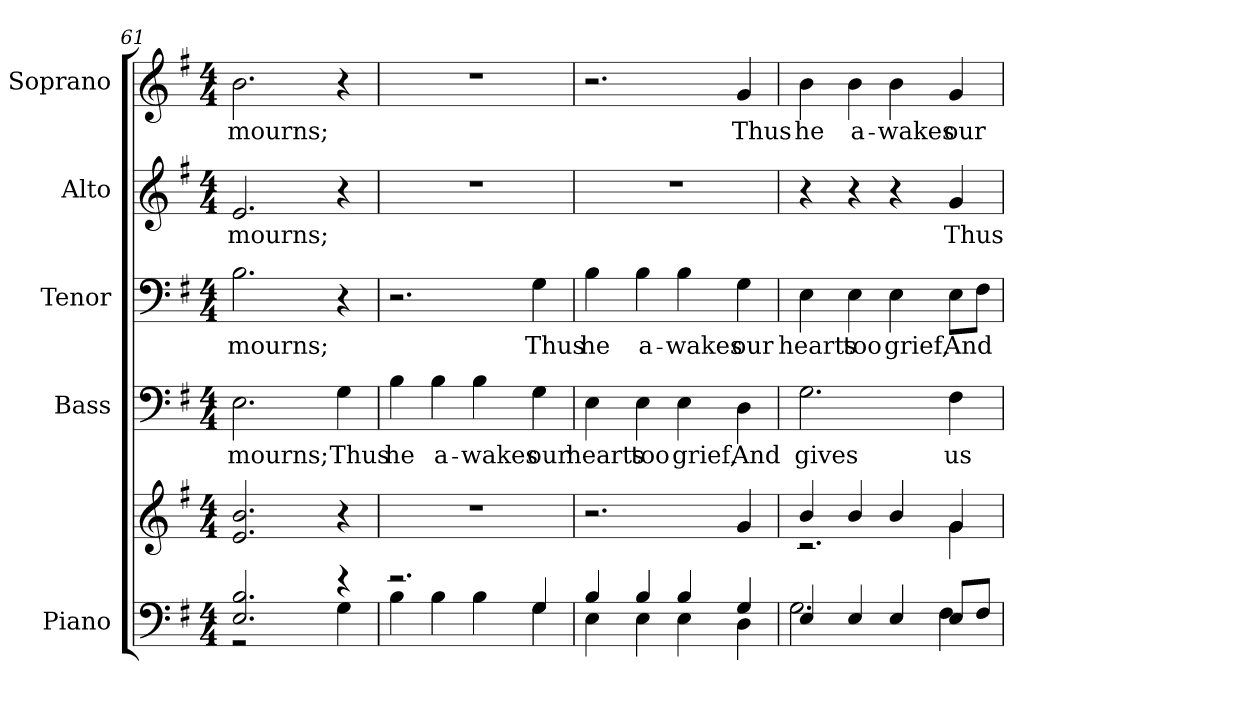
**kern	**kern	**kern	**text	**kern	**text	**kern	**text	**kern	**text
*part5	*part5	*part4	*part4	*part3	*part3	*part2	*part2	*part1	*part1
*staff6	*staff5	*staff4	*staff4	*staff3	*staff3	*staff2	*staff2	*staff1	*staff1
*I"Piano	*	*I"Bass	*	*I"Tenor	*	*I"Alto	*	*I"Soprano	*
*I'Pno.	*	*I'B.	*	*I'T.	*	*I'A.	*	*I'S.	*
*clefF4	*clefG2	*clefF4	*	*clefF4	*	*clefG2	*	*clefG2	*
*k[f#]	*k[f#]	*k[f#]	*	*k[f#]	*	*k[f#]	*	*k[f#]	*
*G:	*G:	*G:	*	*G:	*	*G:	*	*G:	*
*M4/4	*M4/4	*M4/4	*	*M4/4	*	*M4/4	*	*M4/4	*
=61	=61	=61	=61	=61	=61	=61	=61	=61	=61
*^	*	*	*	*	*	*	*	*	*
!	!	!	!	!LO:LY:b:color=#000000	!	!	!	!	!	!
!	!	!	!	!	!	!LO:LY:b:color=#000000	!	!	!	!
!	!	!	!	!	!	!	!	!LO:LY:b:color=#000000	!	!
!	!	!	!	!	!	!	!	!	!	!LO:LY:b:color=#000000
2.Ei/ 2.Bi	2r	2.ei/ 2.bi	2.Ei\	mourns;	2.Bi\	mourns;	2.ei/	mourns;	2.bi\	mourns;
.	4ryy	.	.	.	.	.	.	.	.	.
!	!	!	!	!LO:LY:b:color=#000000	!	!	!	!	!	!
4r	4Gi\	4r	4Gi\	Thus	4r	.	4r	.	4r	.
!!LO:LB:g=z
=62	=62	=62	=62	=62	=62	=62	=62	=62	=62	=62
!	!	!	!	!LO:LY:b:color=#000000	!	!	!	!	!	!
2.r	4Bi\	1r	4Bi\	he	2.r	.	1r	.	1r	.
!	!	!	!	!LO:LY:b:color=#000000	!	!	!	!	!	!
.	4Bi\	.	4Bi\	a-	.	.	.	.	.	.
!	!	!	!	!LO:LY:b:color=#000000	!	!	!	!	!	!
.	4Bi\	.	4Bi\	-wakes	.	.	.	.	.	.
!	!	!	!	!LO:LY:b:color=#000000	!	!	!	!	!	!
!	!	!	!	!	!	!LO:LY:b:color=#000000	!	!	!	!
4Gi/	4Gi\	.	4Gi\	our	4Gi\	Thus	.	.	.	.
=63	=63	=63	=63	=63	=63	=63	=63	=63	=63	=63
!	!	!	!	!LO:LY:b:color=#000000	!	!	!	!	!	!
!	!	!	!	!	!	!LO:LY:b:color=#000000	!	!	!	!
4Bi/	4Ei\	2.r	4Ei\	hearts	4Bi\	he	1r	.	2.r	.
!	!	!	!	!LO:LY:b:color=#000000	!	!	!	!	!	!
!	!	!	!	!	!	!LO:LY:b:color=#000000	!	!	!	!
4Bi/	4Ei\	.	4Ei\	too	4Bi\	a-	.	.	.	.
!	!	!	!	!LO:LY:b:color=#000000	!	!	!	!	!	!
!	!	!	!	!	!	!LO:LY:b:color=#000000	!	!	!	!
4Bi/	4Ei\	.	4Ei\	grief,	4Bi\	-wakes	.	.	.	.
!	!	!	!	!LO:LY:b:color=#000000	!	!	!	!	!	!
!	!	!	!	!	!	!LO:LY:b:color=#000000	!	!	!	!
!	!	!	!	!	!	!	!	!	!	!LO:LY:b:color=#000000
4Gi/	4Di\	4gi/	4Di\	And	4Gi\	our	.	.	4gi/	Thus
=64	=64	=64	=64	=64	=64	=64	=64	=64	=64	=64
*	*	*^	*	*	*	*	*	*	*	*
!	!	!	!	!	!LO:LY:b:color=#000000	!	!	!	!	!	!
!	!	!	!	!	!	!	!LO:LY:b:color=#000000	!	!	!	!
!	!	!	!	!	!	!	!	!	!	!	!LO:LY:b:color=#000000
4Ei/	2.Gi\	4bi/	2.r	2.Gi\	gives	4Ei\	hearts	4r	.	4bi\	he
!	!	!	!	!	!	!	!LO:LY:b:color=#000000	!	!	!	!
!	!	!	!	!	!	!	!	!	!	!	!LO:LY:b:color=#000000
4Ei/	.	4bi/	.	.	.	4Ei\	too	4r	.	4bi\	a-
!	!	!	!	!	!	!	!LO:LY:b:color=#000000	!	!	!	!
!	!	!	!	!	!	!	!	!	!	!	!LO:LY:b:color=#000000
4Ei/	.	4bi/	.	.	.	4Ei\	grief,	4r	.	4bi\	-wakes
!	!	!	!	!	!LO:LY:b:color=#000000	!	!	!	!	!	!
!	!	!	!	!	!	!	!LO:LY:b:color=#000000	!	!	!	!
!	!	!	!	!	!	!	!	!	!LO:LY:b:color=#000000	!	!
!	!	!	!	!	!	!	!	!	!	!	!LO:LY:b:color=#000000
8Ei/L	4F#i\	4gi/	4gi\	4F#i\	us	8Ei\L	And	4gi/	Thus	4gi/	our
8F#i/J	.	.	.	.	.	8F#i\J	.	.	.	.	.
*v	*v	*	*	*	*	*	*	*	*	*	*
*	*v	*v	*	*	*	*	*	*	*	*
=	=	=	=	=	=	=	=	=	=
*-	*-	*-	*-	*-	*-	*-	*-	*-	*-
